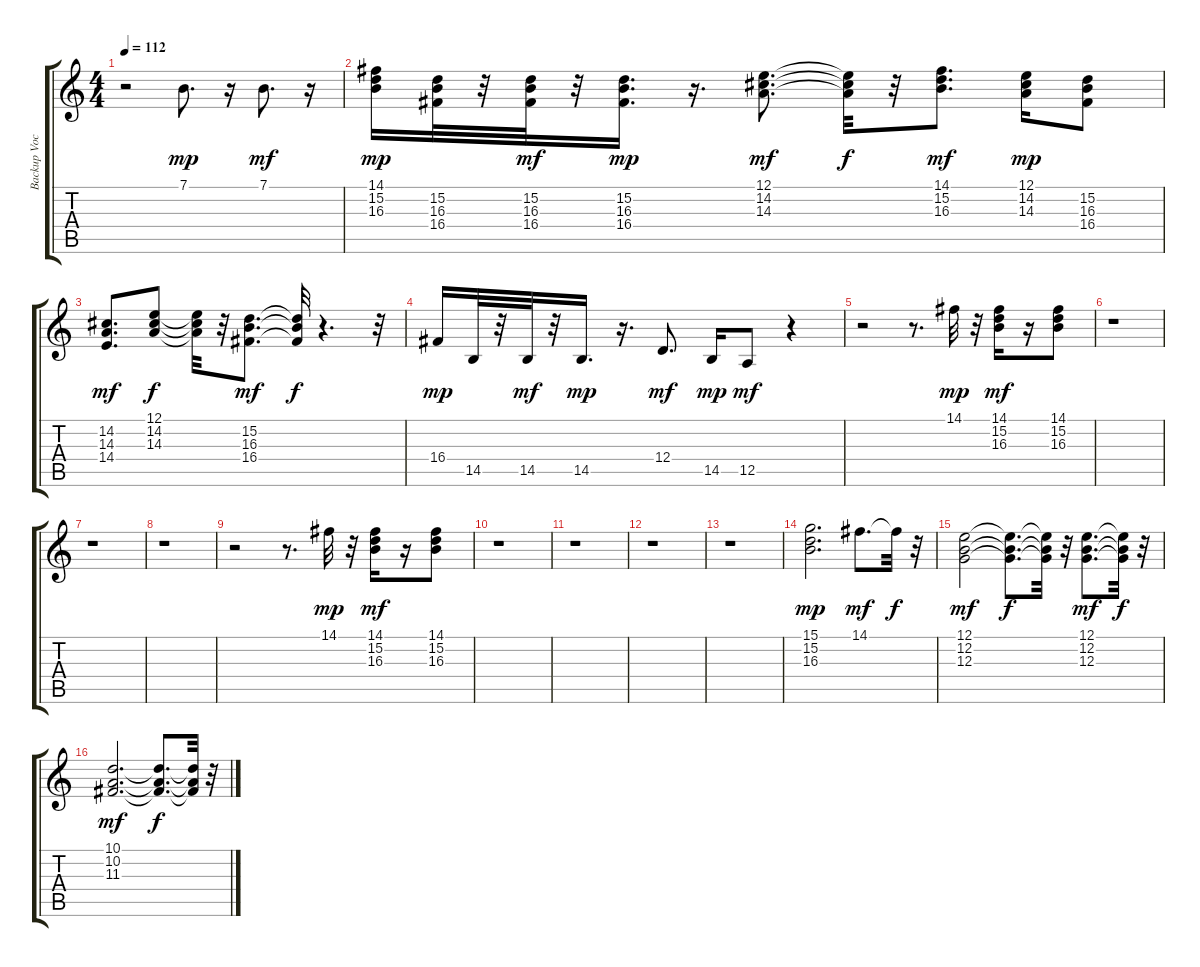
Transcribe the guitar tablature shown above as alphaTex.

\track ("Backup Vocals" "Backup Voc") {instrument choiraahs}
\staff {score tabs}
\tuning (E4 B3 G3 D3 A2 E2) {hide}
\ts (4 4)
\tempo 112
\clef g2
\ks c
r.2{dy mf} 7.1.8{d dy mp} r.16 7.1.8{d dy mf} r.16 |
(14.1 15.2 16.3).16{dy mp} (15.2 16.3 16.4).32 r.32 (15.2 16.3 16.4).32{dy mf} r.32 (15.2 16.3 16.4).16{d dy mp} r.16{d} (12.1 14.2 14.3).8{d dy mf} (12.1{t} 14.2{t} 14.3{t}).32{dy f} r.32 (14.1 15.2 16.3).8{d dy mf} (12.1 14.2 14.3).16{dy mp} (15.2 16.3 16.4).8 |
(14.2 14.3 14.4).8{d dy mf} (12.1 14.2 14.3).8{dy f} (12.1{t} 14.2{t} 14.3{t}).32 r.32 (15.2 16.3 16.4).8{d dy mf} (15.2{t} 16.3{t} 16.4{t}).32{dy f} r.4{d} r.32 |
16.4.16{dy mp} 14.5.32 r.32 14.5.32{dy mf} r.32 14.5.16{d dy mp} r.16{d} 12.4.8{d dy mf} 14.5.16{dy mp} 12.5.8{dy mf} r.4 |
r.2 r.8{d} 14.1.32{dy mp} r.32 (14.1 15.2 16.3).16{dy mf} r.16 (14.1 15.2 16.3).8 |
r.1 |
r.1 |
r.1 |
r.2 r.8{d} 14.1.32{dy mp} r.32 (14.1 15.2 16.3).16{dy mf} r.16 (14.1 15.2 16.3).8 |
r.1 |
r.1 |
r.1 |
r.1 |
(15.1 15.2 16.3).2{d dy mp} 14.1.8{d dy mf} 14.1{t}.32{dy f} r.32 |
(12.1 12.2 12.3).2{dy mf} (12.1{t} 12.2{t} 12.3{t}).8{d dy f} (12.1{t} 12.2{t} 12.3{t}).32 r.32 (12.1 12.2 12.3).8{d dy mf} (12.1{t} 12.2{t} 12.3{t}).32{dy f} r.32 |
(10.1 10.2 11.3).2{d dy mf} (10.1{t} 10.2{t} 11.3{t}).8{d dy f} (10.1{t} 10.2{t} 11.3{t}).32 r.32
